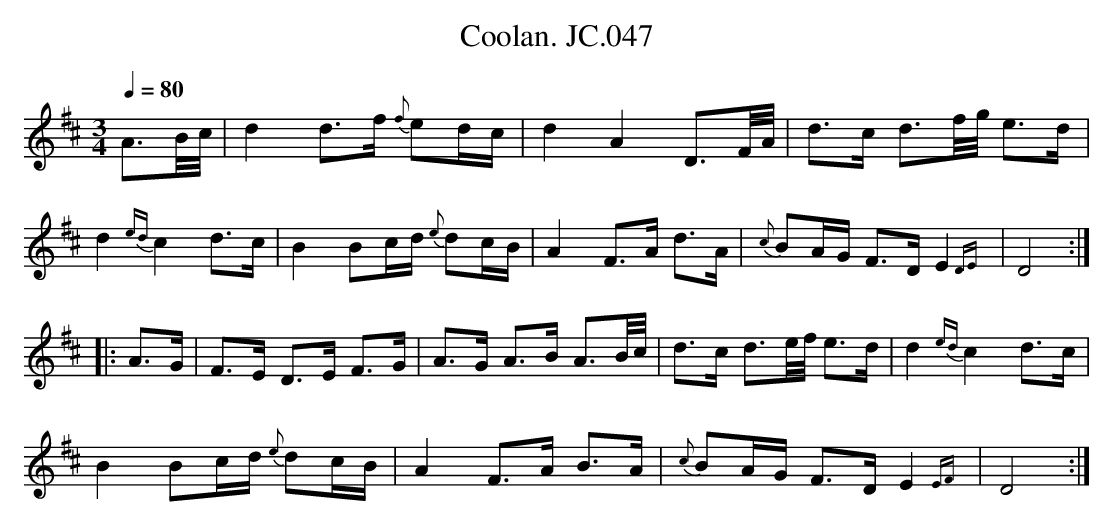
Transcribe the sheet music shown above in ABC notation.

X:1
T:Coolan. JC.047
M:3/4
L:1/16
Q:1/4=80
K:D
A3B/c/|\\
d4 d3f{f} e2dc|d4A4 D3F/A/|d3c d3f/g/ e3d|
d4{ed}c4 d3c|B4 B2cd {e}d2cB|\\
A4F3A d3A|{c}B2AG F3DE4{DE}|D8:|
|:A3G|F3E D3E F3G|\\
A3G A3B  A3B/c/|d3c d3e/f/ e3d|d4{ed}c4 d3c|
B4B2cd {e}d2cB|\\
A4F3A B3A|{c}B2AG F3DE4{EF}|D8:|
